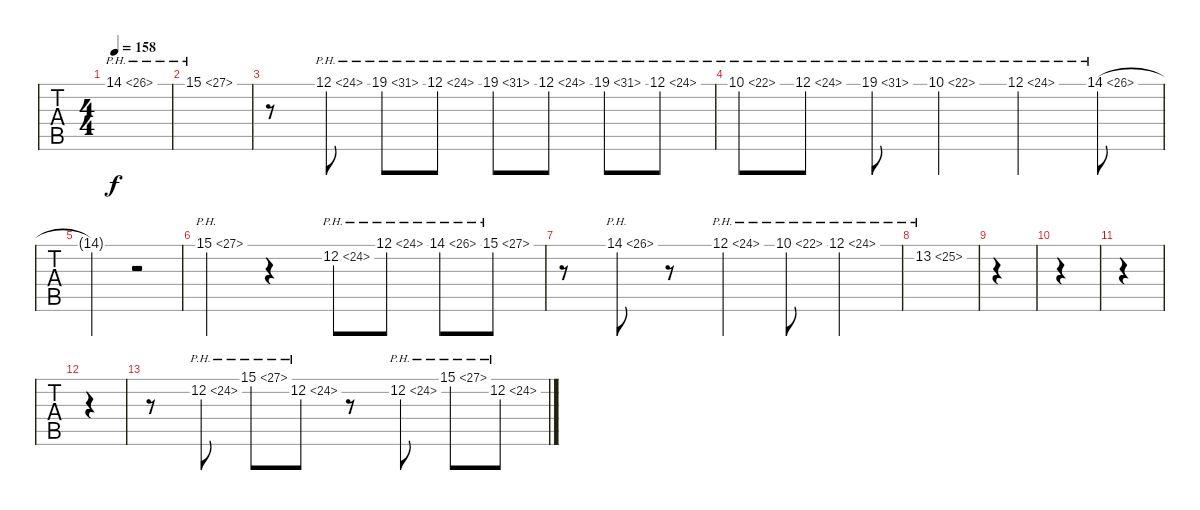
\track ("   " "   ") {instrument fx7echoes}
\staff {tabs}
\tuning (D4 A3 F3 C3 G2 D2) {hide}
\ts (4 4)
\tempo 158
\clef g2
\ks c
14.1{ph 12}.1{dy f} |
15.1{ph 12}.1 |
r.8 12.1{ph 12 st}.8 19.1{ph 12 st}.8 12.1{ph 12 st}.8 19.1{ph 12 st}.8 12.1{ph 12 st}.8 19.1{ph 12 st}.8 12.1{ph 12 st}.8 |
10.1{ph 12}.8 12.1{ph 12}.8 19.1{ph 12}.8 10.1{ph 12}.4 12.1{ph 12}.4 14.1{ph 12}.8 |
14.1{t}.2 r.2 |
15.1{ph 12}.4 r.4 12.2{ph 12 st}.8 12.1{ph 12 st}.8 14.1{ph 12 st}.8 15.1{ph 12 st}.8 |
r.8 14.1{ph 12}.8 r.8 12.1{ph 12}.4 10.1{ph 12}.8 12.1{ph 12}.4 |
13.2{ph 12}.1 |
|
|
|
|
r.8 12.2{ph 12}.8 15.1{ph 12 st}.8 12.2{ph 12 st}.8 r.8 12.2{ph 12}.8 15.1{ph 12 st}.8 12.2{ph 12 st}.8
